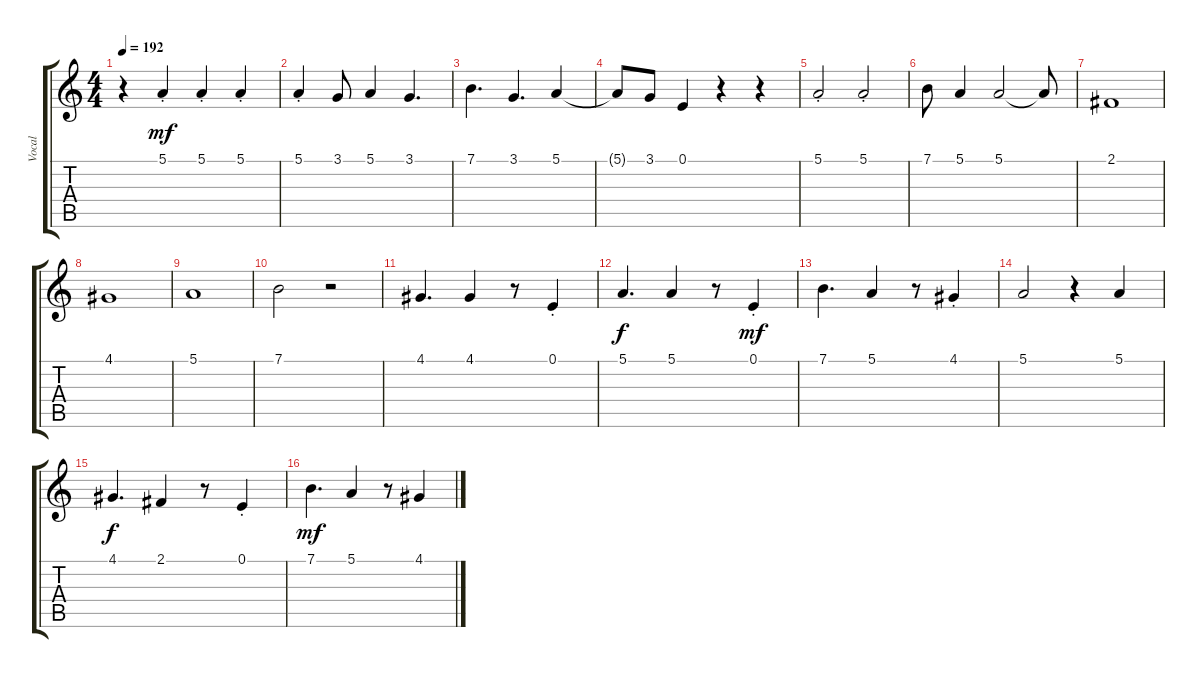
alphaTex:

\track ("Vocal" "Vocal") {instrument tenorsax}
\staff {score tabs}
\tuning (E4 B3 G3 D3 A2 E2) {hide}
\ts (4 4)
\tempo 192
\clef g2
\ks c
r.4{dy mf} 5.1{st}.4 5.1{st}.4 5.1{st}.4 |
5.1{st}.4 3.1.8 5.1.4 3.1.4{d} |
7.1.4{d} 3.1.4{d} 5.1.4 |
5.1{t}.8 3.1.8 0.1.4 r.4 r.4 |
5.1{st}.2 5.1{st}.2 |
7.1.8 5.1.4 5.1.2 5.1{t}.8 |
2.1.1 |
4.1.1 |
5.1.1 |
7.1.2 r.2 |
4.1.4{d} 4.1.4 r.8 0.1{st}.4 |
5.1.4{d dy f} 5.1.4 r.8 0.1{st}.4{dy mf} |
7.1.4{d} 5.1.4 r.8 4.1{st}.4 |
5.1.2 r.4 5.1.4 |
4.1.4{d dy f} 2.1.4 r.8 0.1{st}.4 |
7.1.4{d dy mf} 5.1.4 r.8 4.1.4
